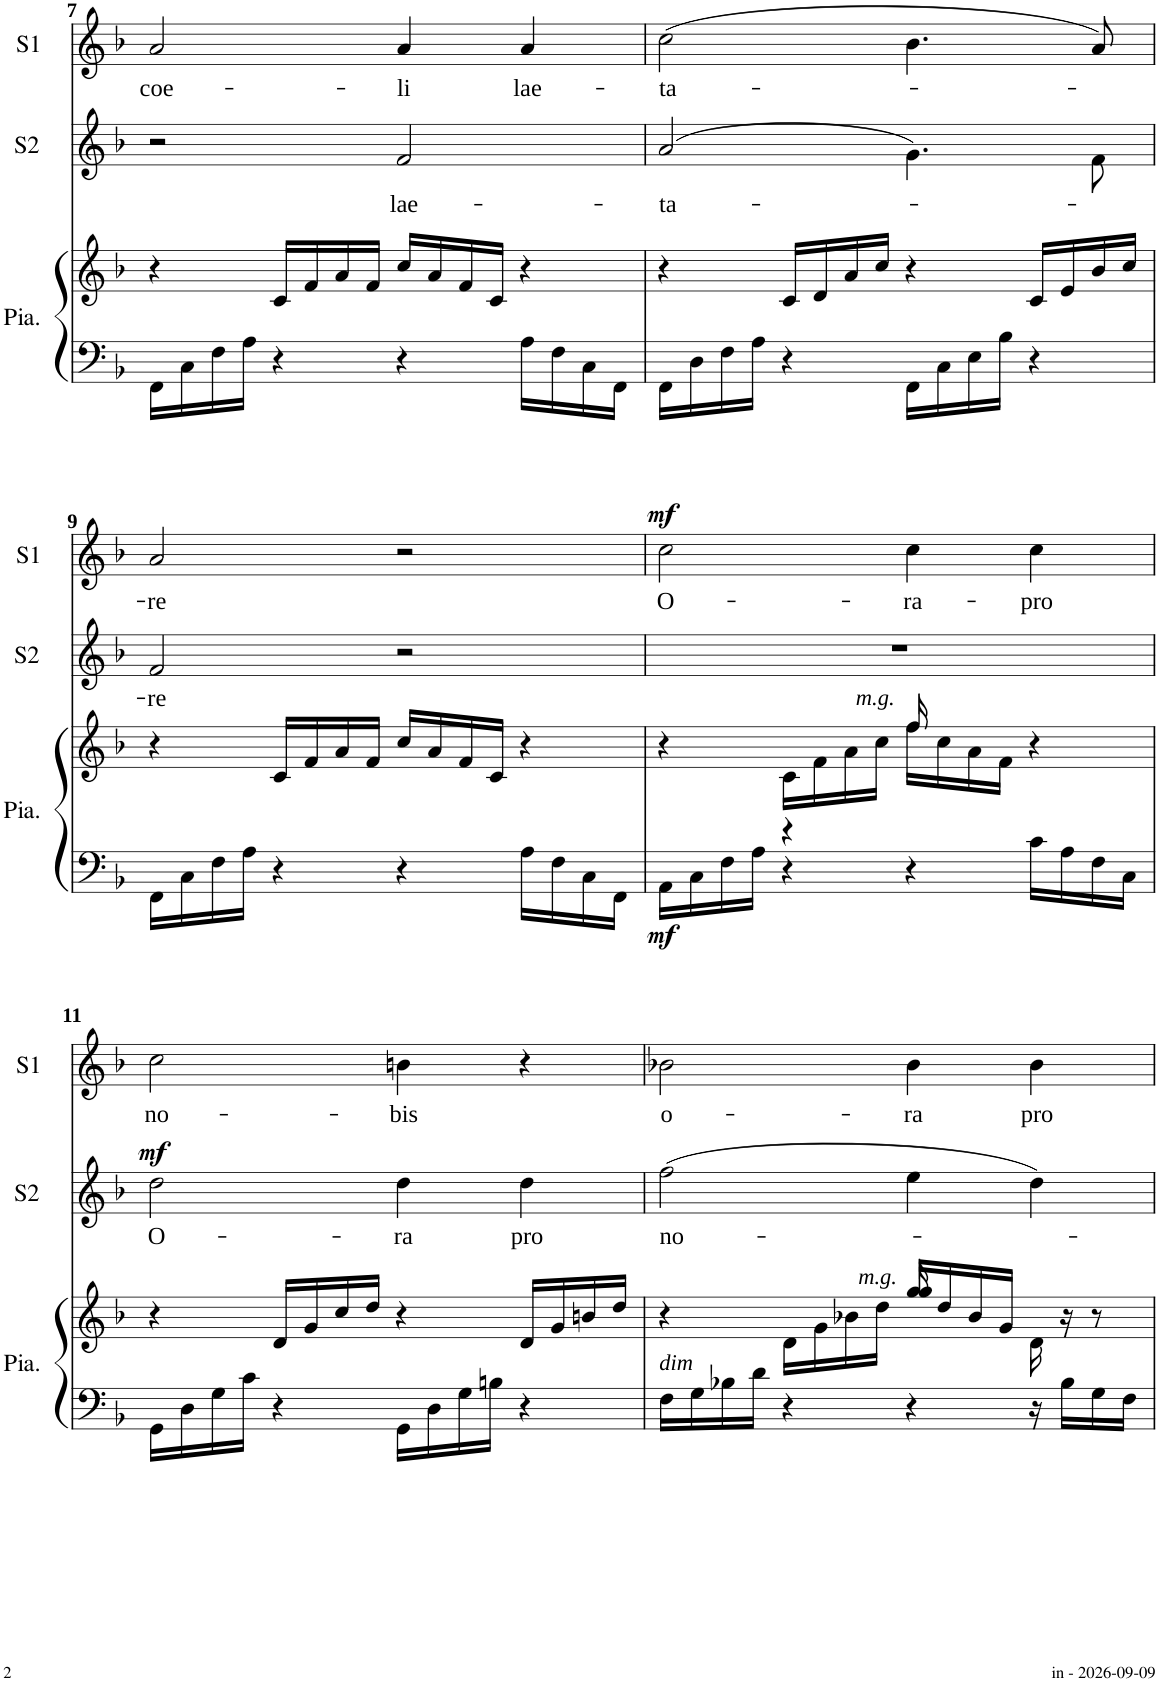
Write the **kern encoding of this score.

**kern	**kern	**dynam	**kern	**text	**dynam	**kern	**text	**dynam
*part3	*part3	*part3	*part2	*part2	*part2	*part1	*part1	*part1
*staff4	*staff3	*staff3/4	*staff2	*staff2	*staff2	*staff1	*staff1	*staff1
*I"Piano	*	*	*I"Soprano 2	*	*	*I"Soprano 1	*	*
*I'Pia.	*	*	*I'S2	*	*	*I'S1	*	*
!!LO:PB:g=z
*clefF4	*clefG2	*	*clefG2	*	*	*clefG2	*	*
*k[b-]	*k[b-]	*	*k[b-]	*	*	*k[b-]	*	*
*M2/2	*M2/2	*	*M2/2	*	*	*M2/2	*	*
*met(c|)	*met(c|)	*	*met(c|)	*	*	*met(c|)	*	*
=7	=7	=7	=7	=7	=7	=7	=7	=7
!	!	!	!	!	!	!	!LO:LY:b	!
16FF\LL	4r	.	2r	.	.	2a/	coe-	.
16C\	.	.	.	.	.	.	.	.
16F\	.	.	.	.	.	.	.	.
16A\JJ	.	.	.	.	.	.	.	.
4r	16c/LL	.	.	.	.	.	.	.
.	16f/	.	.	.	.	.	.	.
.	16a/	.	.	.	.	.	.	.
.	16f/JJ	.	.	.	.	.	.	.
!	!	!	!	!LO:LY:b	!	!	!LO:LY:b	!
4r	16cc/LL	.	2f/	lae-	.	4a/	-li	.
.	16a/	.	.	.	.	.	.	.
.	16f/	.	.	.	.	.	.	.
.	16c/JJ	.	.	.	.	.	.	.
!	!	!	!	!	!	!	!LO:LY:b	!
16A\LL	4r	.	.	.	.	4a/	lae-	.
16F\	.	.	.	.	.	.	.	.
16C\	.	.	.	.	.	.	.	.
16FF\JJ	.	.	.	.	.	.	.	.
=8	=8	=8	=8	=8	=8	=8	=8	=8
!	!	!	!	!LO:LY:b	!	!	!LO:LY:b	!
16FF\LL	4r	.	(2a/	-ta-	.	(2cc\	-ta-	.
16D\	.	.	.	.	.	.	.	.
16F\	.	.	.	.	.	.	.	.
16A\JJ	.	.	.	.	.	.	.	.
4r	16c/LL	.	.	.	.	.	.	.
.	16d/	.	.	.	.	.	.	.
.	16a/	.	.	.	.	.	.	.
.	16cc/JJ	.	.	.	.	.	.	.
16FF\LL	4r	.	4.g\)	.	.	4.b-\	.	.
16C\	.	.	.	.	.	.	.	.
16E\	.	.	.	.	.	.	.	.
16B-\JJ	.	.	.	.	.	.	.	.
4r	16c/LL	.	.	.	.	.	.	.
.	16e/	.	.	.	.	.	.	.
.	16b-/	.	8f\	.	.	8a/)	.	.
.	16cc/JJ	.	.	.	.	.	.	.
!!LO:LB:g=z
=9	=9	=9	=9	=9	=9	=9	=9	=9
!	!	!	!	!LO:LY:b	!	!	!LO:LY:b	!
16FF\LL	4r	.	2f/	-re	.	2a/	-re	.
16C\	.	.	.	.	.	.	.	.
16F\	.	.	.	.	.	.	.	.
16A\JJ	.	.	.	.	.	.	.	.
4r	16c/LL	.	.	.	.	.	.	.
.	16f/	.	.	.	.	.	.	.
.	16a/	.	.	.	.	.	.	.
.	16f/JJ	.	.	.	.	.	.	.
4r	16cc/LL	.	2r	.	.	2r	.	.
.	16a/	.	.	.	.	.	.	.
.	16f/	.	.	.	.	.	.	.
.	16c/JJ	.	.	.	.	.	.	.
16A\LL	4r	.	.	.	.	.	.	.
16F\	.	.	.	.	.	.	.	.
16C\	.	.	.	.	.	.	.	.
16FF\JJ	.	.	.	.	.	.	.	.
=10	=10	=10	=10	=10	=10	=10	=10	=10
*	*^	*	*	*	*	*	*	*
!	!	!	!LO:DY:b=2	!	!	!	!	!LO:LY:b	!LO:DY:a
16AA\LL	4r	4ryy	mf	1r	.	.	2cc\	O-	mf
16C\	.	.	.	.	.	.	.	.	.
16F\	.	.	.	.	.	.	.	.	.
16A\JJ	.	.	.	.	.	.	.	.	.
4r	16c\LL	4r	.	.	.	.	.	.	.
.	16f\	.	.	.	.	.	.	.	.
.	16a\	.	.	.	.	.	.	.	.
!	!LO:TX:a:i:t=m.g.	!	!	!	!	!	!	!	!
.	16cc\JJ	.	.	.	.	.	.	.	.
!	!	!	!	!	!	!	!	!LO:LY:b	!
4r	16ff\LL	16ff/	.	.	.	.	4cc\	-ra-	.
.	16cc\	4..ryy	.	.	.	.	.	.	.
.	16a\	.	.	.	.	.	.	.	.
.	16f\JJ	.	.	.	.	.	.	.	.
!	!	!	!	!	!	!	!	!LO:LY:b	!
16c\LL	4r	.	.	.	.	.	4cc\	-pro	.
16A\	.	.	.	.	.	.	.	.	.
16F\	.	.	.	.	.	.	.	.	.
16C\JJ	.	.	.	.	.	.	.	.	.
*	*v	*v	*	*	*	*	*	*	*
!!LO:LB:g=z
=11	=11	=11	=11	=11	=11	=11	=11	=11
!	!	!	!	!LO:LY:b	!LO:DY:a	!	!LO:LY:b	!
16GG\LL	4r	.	2dd\	O-	mf	2cc\	no-	.
16D\	.	.	.	.	.	.	.	.
16G\	.	.	.	.	.	.	.	.
16c\JJ	.	.	.	.	.	.	.	.
4r	16d/LL	.	.	.	.	.	.	.
.	16g/	.	.	.	.	.	.	.
.	16cc/	.	.	.	.	.	.	.
.	16dd/JJ	.	.	.	.	.	.	.
!	!	!	!	!LO:LY:b	!	!	!LO:LY:b	!
16GG\LL	4r	.	4dd\	-ra	.	4bn\	-bis	.
16D\	.	.	.	.	.	.	.	.
16G\	.	.	.	.	.	.	.	.
16Bn\JJ	.	.	.	.	.	.	.	.
!	!	!	!	!LO:LY:b	!	!	!	!
4r	16d/LL	.	4dd\	pro	.	4r	.	.
.	16g/	.	.	.	.	.	.	.
.	16bn/	.	.	.	.	.	.	.
.	16dd/JJ	.	.	.	.	.	.	.
=12	=12	=12	=12	=12	=12	=12	=12	=12
*	*^	*	*	*	*	*	*	*
!LO:TX:a:i:t=dim	!	!	!	!	!	!	!	!	!
!	!	!	!	!	!LO:LY:b	!	!	!LO:LY:b	!
16F\LL	4r	2ryy	.	(2ff\	no-	.	2b-X\	o-	.
16G\	.	.	.	.	.	.	.	.	.
16B-X\	.	.	.	.	.	.	.	.	.
16d\JJ	.	.	.	.	.	.	.	.	.
4r	16d\LL	.	.	.	.	.	.	.	.
.	16g\	.	.	.	.	.	.	.	.
.	16b-X\	.	.	.	.	.	.	.	.
!	!LO:TX:a:i:t=m.g.	!	!	!	!	!	!	!	!
.	16dd\JJ	.	.	.	.	.	.	.	.
!	!	!	!	!	!	!	!	!LO:LY:b	!
4r	16gg/LL	16gg/	.	4ee\	.	.	4b-\	-ra	.
.	16dd/	4..ryy	.	.	.	.	.	.	.
.	16b-/	.	.	.	.	.	.	.	.
.	16g/JJ	.	.	.	.	.	.	.	.
!	!	!	!	!	!	!	!	!LO:LY:b	!
16r	16d\	.	.	4dd\)	.	.	4b-\	pro	.
16B-\LL	16r	.	.	.	.	.	.	.	.
16G\	8r	.	.	.	.	.	.	.	.
16F\JJ	.	.	.	.	.	.	.	.	.
*	*v	*v	*	*	*	*	*	*	*
=	=	=	=	=	=	=	=	=
*-	*-	*-	*-	*-	*-	*-	*-	*-
